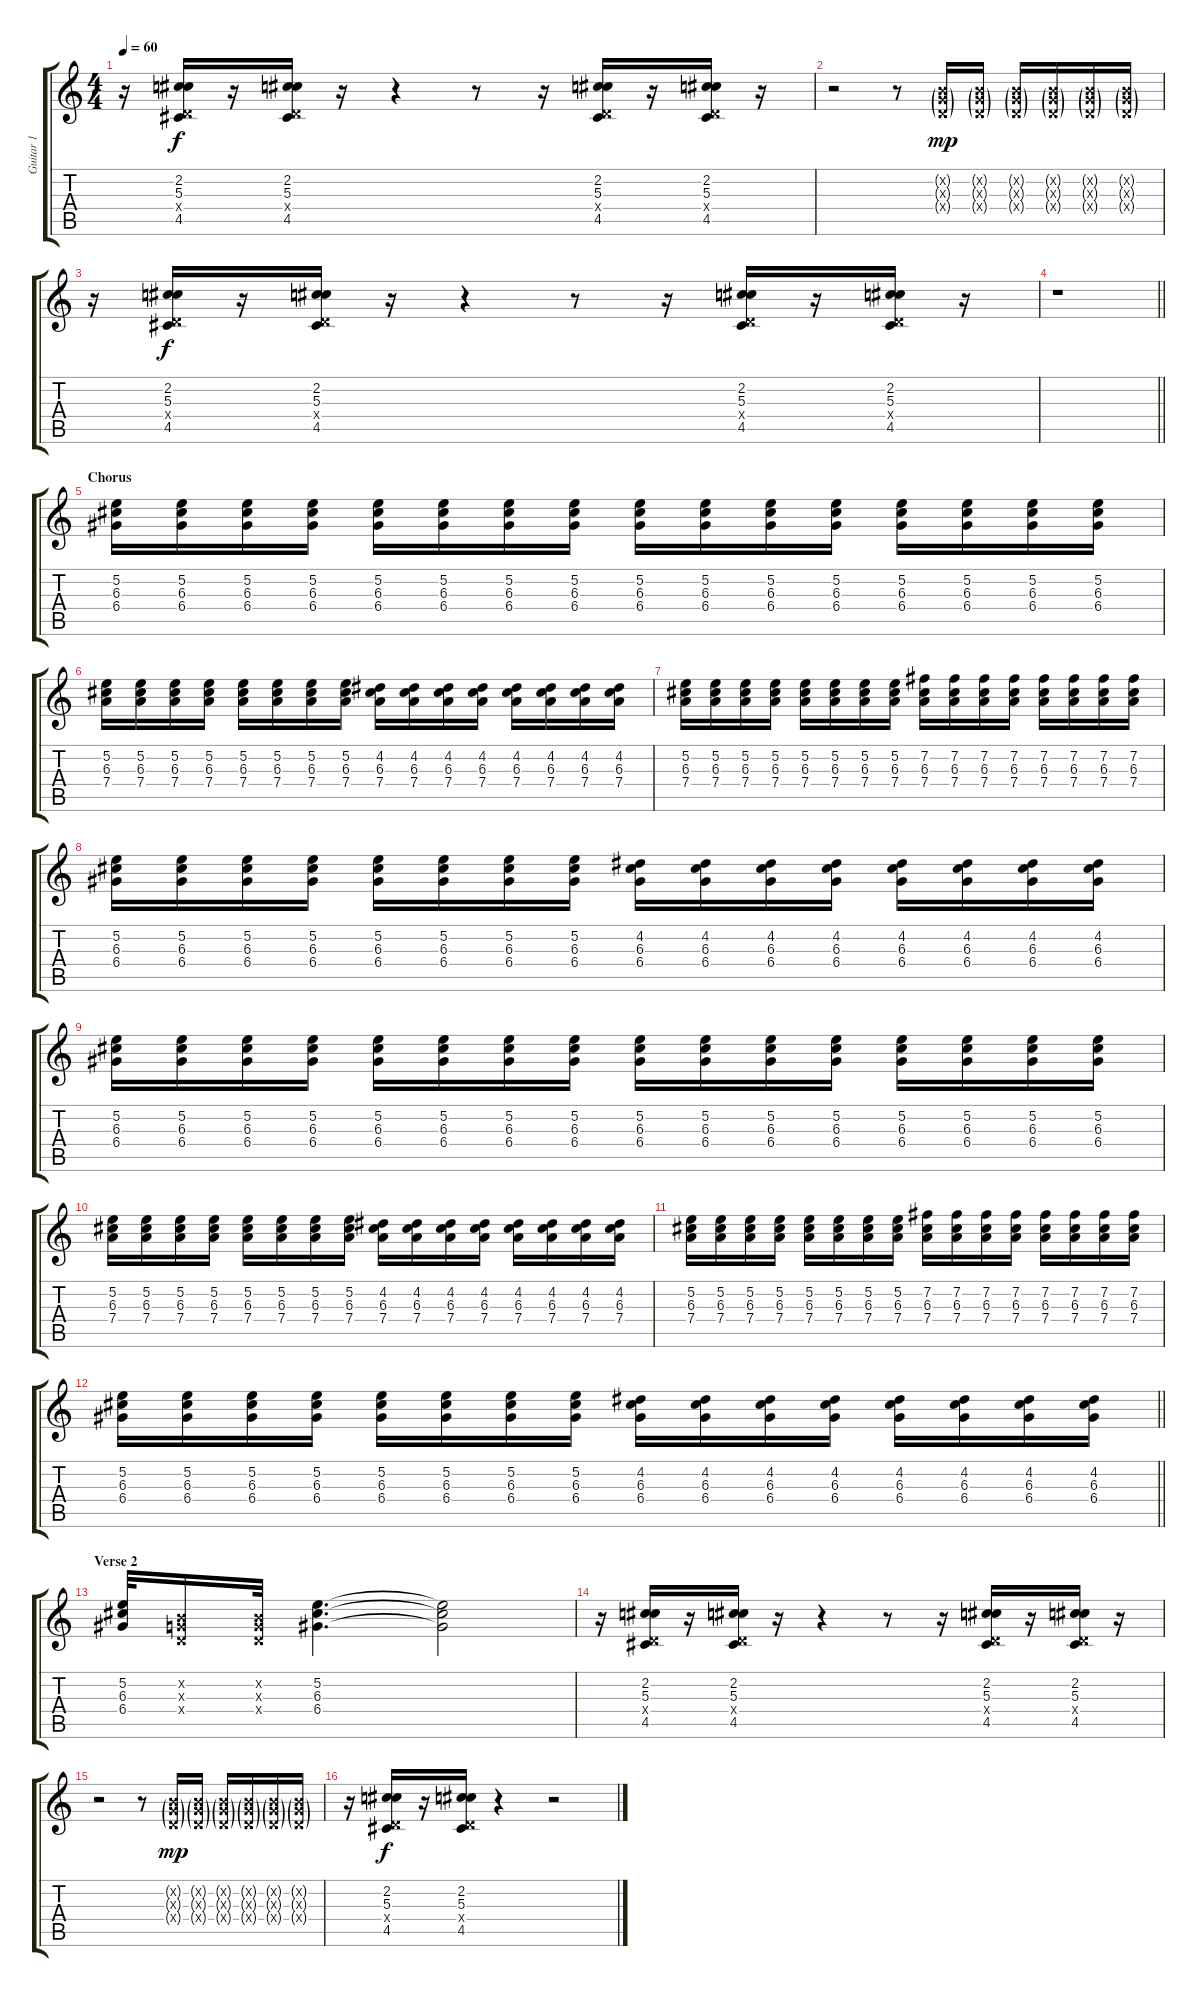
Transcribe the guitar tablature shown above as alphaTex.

\track ("Guitar 1" "Guitar 1") {instrument overdrivenguitar}
\staff {score tabs}
\tuning (E4 B3 G3 D3 A2 E2) {hide}
\ts (4 4)
\tempo 60
\clef g2
\ks c
r.16{dy f} (2.2 5.3 0.4{x} 4.5).16 r.16 (2.2 5.3 0.4{x} 4.5).16 r.16 r.4 r.8 r.16 (2.2 5.3 0.4{x} 4.5).16 r.16 (2.2 5.3 0.4{x} 4.5).16 r.16 |
r.2 r.8 (0.2{g x} 0.3{g x} 0.4{g x}).16{dy mp} (0.2{g x} 0.3{g x} 0.4{g x}).16 (0.2{g x} 0.3{g x} 0.4{g x}).16 (0.2{g x} 0.3{g x} 0.4{g x}).16 (0.2{g x} 0.3{g x} 0.4{g x}).16 (0.2{g x} 0.3{g x} 0.4{g x}).16 |
r.16 (2.2 5.3 0.4{x} 4.5).16{dy f} r.16 (2.2 5.3 0.4{x} 4.5).16 r.16 r.4 r.8 r.16 (2.2 5.3 0.4{x} 4.5).16 r.16 (2.2 5.3 0.4{x} 4.5).16 r.16 |
\barLineRight lightlight
r.1 |
\section ("" "Chorus")
(5.2 6.3 6.4).16 (5.2 6.3 6.4).16 (5.2 6.3 6.4).16 (5.2 6.3 6.4).16 (5.2 6.3 6.4).16 (5.2 6.3 6.4).16 (5.2 6.3 6.4).16 (5.2 6.3 6.4).16 (5.2 6.3 6.4).16 (5.2 6.3 6.4).16 (5.2 6.3 6.4).16 (5.2 6.3 6.4).16 (5.2 6.3 6.4).16 (5.2 6.3 6.4).16 (5.2 6.3 6.4).16 (5.2 6.3 6.4).16 |
(5.2 6.3 7.4).16 (5.2 6.3 7.4).16 (5.2 6.3 7.4).16 (5.2 6.3 7.4).16 (5.2 6.3 7.4).16 (5.2 6.3 7.4).16 (5.2 6.3 7.4).16 (5.2 6.3 7.4).16 (4.2 6.3 7.4).16 (4.2 6.3 7.4).16 (4.2 6.3 7.4).16 (4.2 6.3 7.4).16 (4.2 6.3 7.4).16 (4.2 6.3 7.4).16 (4.2 6.3 7.4).16 (4.2 6.3 7.4).16 |
(5.2 6.3 7.4).16 (5.2 6.3 7.4).16 (5.2 6.3 7.4).16 (5.2 6.3 7.4).16 (5.2 6.3 7.4).16 (5.2 6.3 7.4).16 (5.2 6.3 7.4).16 (5.2 6.3 7.4).16 (7.2 6.3 7.4).16 (7.2 6.3 7.4).16 (7.2 6.3 7.4).16 (7.2 6.3 7.4).16 (7.2 6.3 7.4).16 (7.2 6.3 7.4).16 (7.2 6.3 7.4).16 (7.2 6.3 7.4).16 |
(5.2 6.3 6.4).16 (5.2 6.3 6.4).16 (5.2 6.3 6.4).16 (5.2 6.3 6.4).16 (5.2 6.3 6.4).16 (5.2 6.3 6.4).16 (5.2 6.3 6.4).16 (5.2 6.3 6.4).16 (4.2 6.3 6.4).16 (4.2 6.3 6.4).16 (4.2 6.3 6.4).16 (4.2 6.3 6.4).16 (4.2 6.3 6.4).16 (4.2 6.3 6.4).16 (4.2 6.3 6.4).16 (4.2 6.3 6.4).16 |
(5.2 6.3 6.4).16 (5.2 6.3 6.4).16 (5.2 6.3 6.4).16 (5.2 6.3 6.4).16 (5.2 6.3 6.4).16 (5.2 6.3 6.4).16 (5.2 6.3 6.4).16 (5.2 6.3 6.4).16 (5.2 6.3 6.4).16 (5.2 6.3 6.4).16 (5.2 6.3 6.4).16 (5.2 6.3 6.4).16 (5.2 6.3 6.4).16 (5.2 6.3 6.4).16 (5.2 6.3 6.4).16 (5.2 6.3 6.4).16 |
(5.2 6.3 7.4).16 (5.2 6.3 7.4).16 (5.2 6.3 7.4).16 (5.2 6.3 7.4).16 (5.2 6.3 7.4).16 (5.2 6.3 7.4).16 (5.2 6.3 7.4).16 (5.2 6.3 7.4).16 (4.2 6.3 7.4).16 (4.2 6.3 7.4).16 (4.2 6.3 7.4).16 (4.2 6.3 7.4).16 (4.2 6.3 7.4).16 (4.2 6.3 7.4).16 (4.2 6.3 7.4).16 (4.2 6.3 7.4).16 |
(5.2 6.3 7.4).16 (5.2 6.3 7.4).16 (5.2 6.3 7.4).16 (5.2 6.3 7.4).16 (5.2 6.3 7.4).16 (5.2 6.3 7.4).16 (5.2 6.3 7.4).16 (5.2 6.3 7.4).16 (7.2 6.3 7.4).16 (7.2 6.3 7.4).16 (7.2 6.3 7.4).16 (7.2 6.3 7.4).16 (7.2 6.3 7.4).16 (7.2 6.3 7.4).16 (7.2 6.3 7.4).16 (7.2 6.3 7.4).16 |
\barLineRight lightlight
(5.2 6.3 6.4).16 (5.2 6.3 6.4).16 (5.2 6.3 6.4).16 (5.2 6.3 6.4).16 (5.2 6.3 6.4).16 (5.2 6.3 6.4).16 (5.2 6.3 6.4).16 (5.2 6.3 6.4).16 (4.2 6.3 6.4).16 (4.2 6.3 6.4).16 (4.2 6.3 6.4).16 (4.2 6.3 6.4).16 (4.2 6.3 6.4).16 (4.2 6.3 6.4).16 (4.2 6.3 6.4).16 (4.2 6.3 6.4).16 |
\section ("" "Verse 2")
(5.2 6.3 6.4).32 (0.2{x} 0.3{x} 0.4{x}).16 (0.2{x} 0.3{x} 0.4{x}).32 (5.2 6.3 6.4).4{d} (5.2{t} 6.3{t} 6.4{t}).2 |
r.16 (2.2 5.3 0.4{x} 4.5).16 r.16 (2.2 5.3 0.4{x} 4.5).16 r.16 r.4 r.8 r.16 (2.2 5.3 0.4{x} 4.5).16 r.16 (2.2 5.3 0.4{x} 4.5).16 r.16 |
r.2 r.8 (0.2{g x} 0.3{g x} 0.4{g x}).16{dy mp} (0.2{g x} 0.3{g x} 0.4{g x}).16 (0.2{g x} 0.3{g x} 0.4{g x}).16 (0.2{g x} 0.3{g x} 0.4{g x}).16 (0.2{g x} 0.3{g x} 0.4{g x}).16 (0.2{g x} 0.3{g x} 0.4{g x}).16 |
r.16 (2.2 5.3 0.4{x} 4.5).16{dy f} r.16 (2.2 5.3 0.4{x} 4.5).16 r.4 r.2
